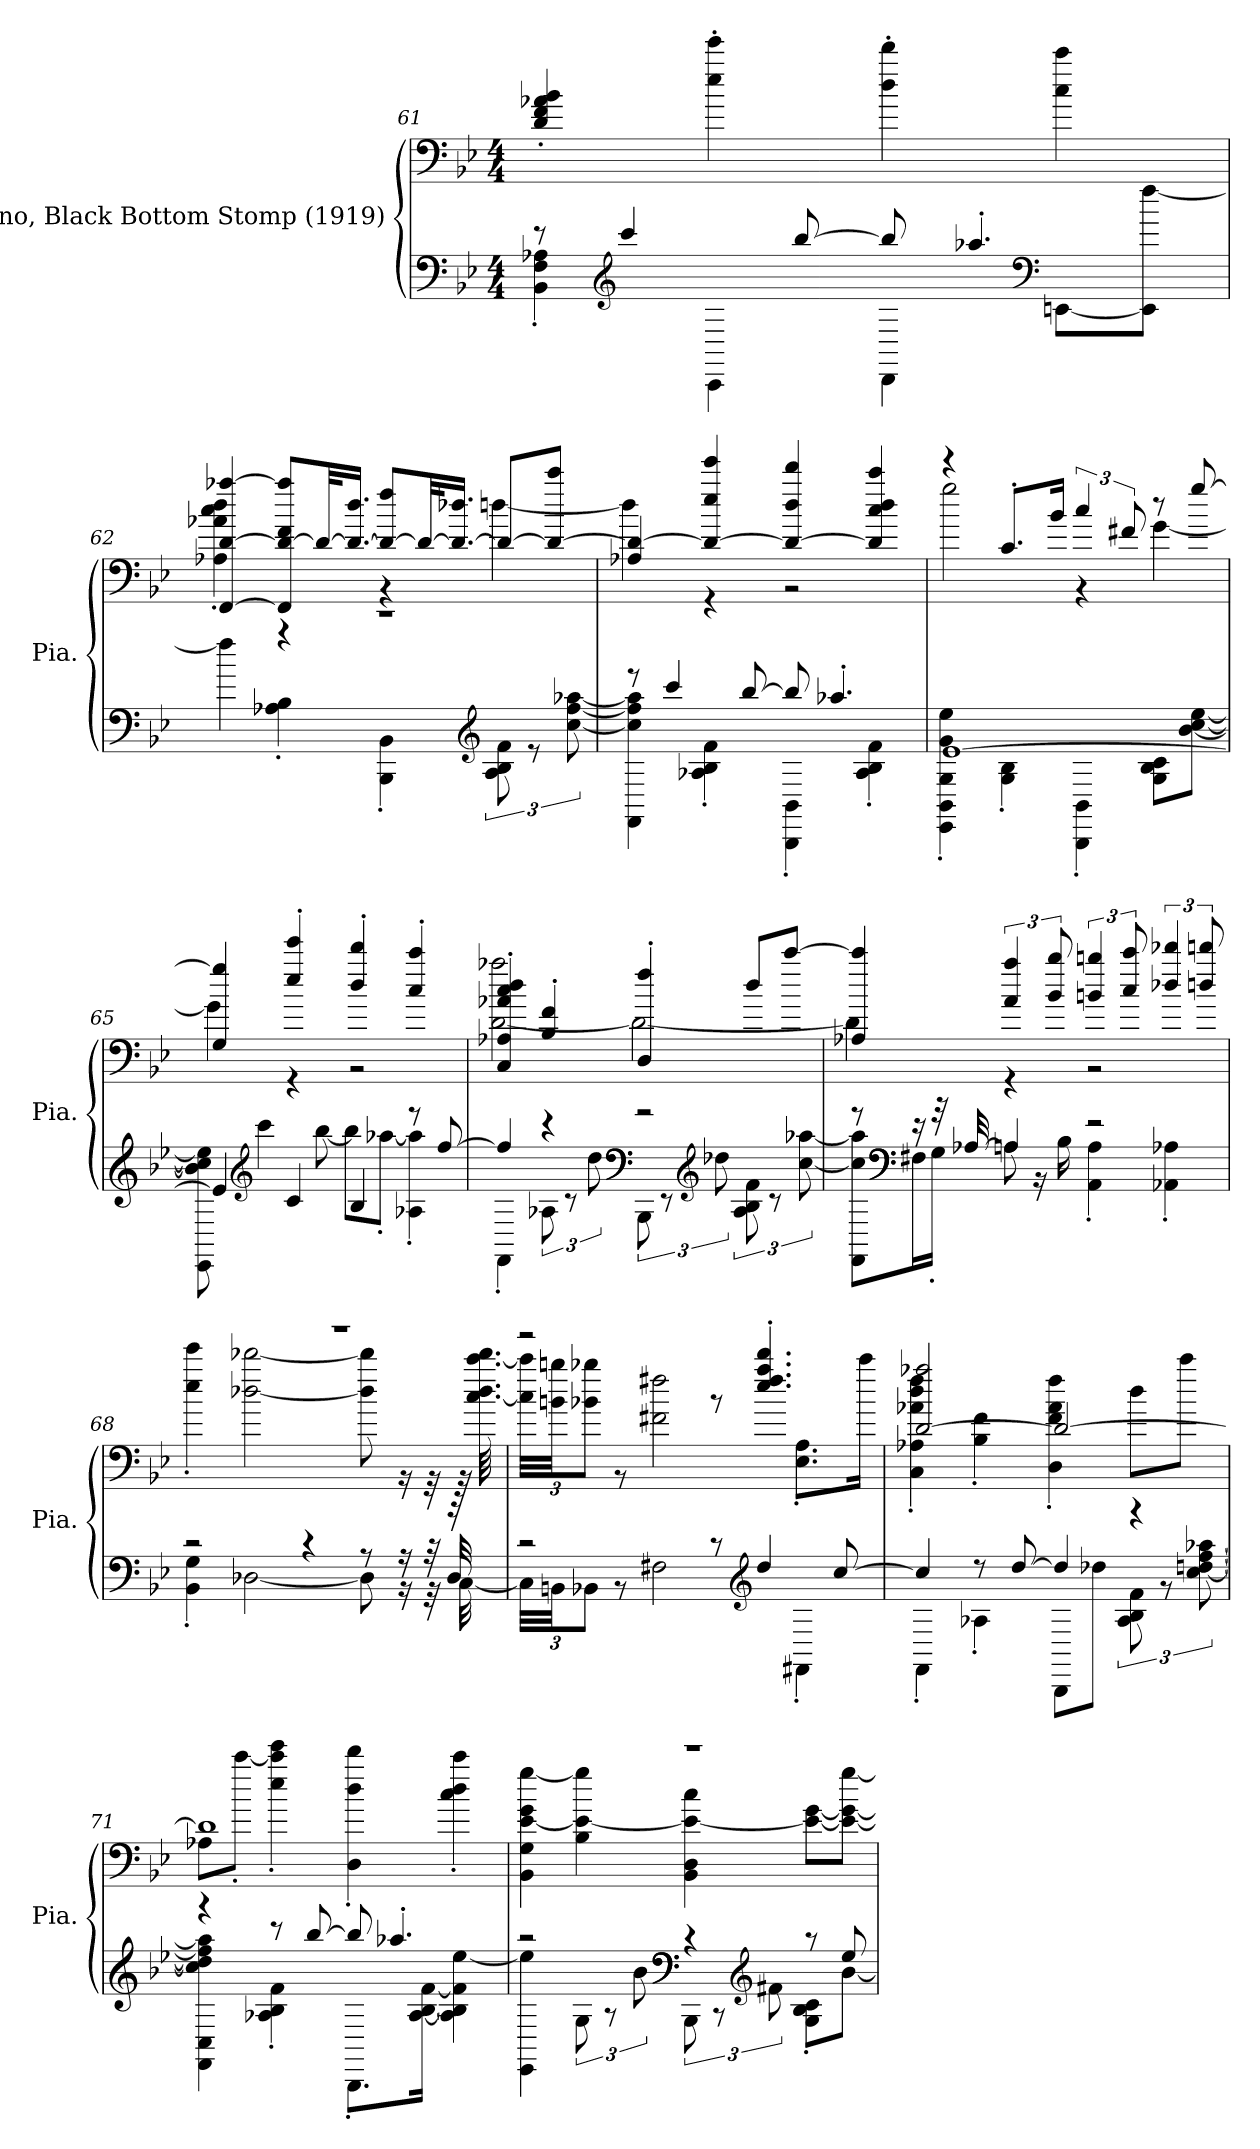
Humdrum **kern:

**kern	**kern
*part1	*part1
*staff2	*staff1
*I"Piano, Black Bottom Stomp (1919)	*
*I'Pia.	*
*clefF4	*clefF4
*k[b-e-]	*k[b-e-]
*M4/4	*M4/4
=61	=61
*^	*
8r	4BB-\' 4F\' 4A-X\'	4d/' 4f/' 4a-X/' 4b-/'
*clefG2	*	*
4ccc/	.	.
.	4CC\	4ee-\' 4eee-\'
[8bb-/	.	.
8bb-/]	4DD\	4dd\' 4ddd\'
4.aa-X'/	.	.
*clefF4	*	*
.	[8EEn\L	4cc\ 4ccc\
.	8EE\] [8ff\J	.
!!LO:LB:g=z
=62	=62	=62
*	*	*^
1r	4ff\]	[4FF/ [4d/ [4aa-X/	4A-X\' 4a-X\' 4cc\' 4dd\'
.	4A-X\' 4B-\'	8FF/] 8d/_ 8f/ 8aa-/]L	4r
.	.	32d/KL_	.
.	.	16.d/_ 16.dd/JJ	.
.	4BBB-\' 4BB-\'	8d/_ 8ff/L	4r
.	.	32d/KL_	.
.	.	16.d/_ 16.dd-X/JJ	.
*clefG2	*	*	*
.	12A-\ 12B-\ 12f\	8d/L_	[4ddn\
.	12r	.	.
.	.	8d/_ 8ccc/J	.
.	[12cc\ [12ff\ [12aa-X\	.	.
=63	=63	=63	=63
8r	4FF\ 4cc\] 4ff\] 4aa-\]	4A-X/ 4d/_	4dd\]
4ccc/	.	.	.
.	4A-X\' 4B-\' 4f\'	4d/_ 4ee-/ 4eee-/	4r
[8bb-/	.	.	.
8bb-/]	4BBB-\' 4BB-\'	4d/_ 4dd/ 4ddd/	2r
4.aa-X'/	.	.	.
.	4A-\' 4B-\' 4f\'	4d/] 4cc/ 4dd/ 4ccc/	.
=64	=64	=64	=64
[1e-	4EE-\' 4BB-\' 4G\' 4g\' 4ee-\'	4r	2gg\
.	4G\' 4B-\'	8.c'/L	.
.	.	16b-/Jk	.
.	4BBB-\' 4BB-\'	6cc/	4r
.	.	12f#X/	.
.	8G\ 8B-\ 8c\L	8r	[4g\
.	[8b-\ [8cc\ [8ee-\J	[8gg/	.
!!LO:LB:g=z	!!
=65	=65	=65	=65
4e-/]	8EE-\ 8b-\] 8cc\] 8ee-\]	4G/ 4gg/]	4g\]
*clefG2	*	*	*
.	4ccc\	.	.
4c/	.	4ee-/' 4eee-/'	4r
.	[8bb-\	.	.
4B-/	8bb-\L]	4dd/' 4ddd/'	2r
.	[8aa-X'\J	.	.
8r	4A-X\' 4aa-\]'	4cc/' 4ccc/'	.
[8ff/	.	.	.
=66	=66	=66	=66
4ff/]	4FF'\	4C/' 4A-X/' 4a-X/' 4cc/' 4dd/'	[2d\ 2aa-X\
4r	12A-X\	4B-/' 4f/'	.
.	12r	.	.
.	12dd\	.	.
*clefF4	*	*	*
2r	12BBB-\	4D/' 4ff/'	2d\_
.	12r	.	.
*clefG2	*	*	*
.	12dd-X\	.	.
.	12A-\ 12B-\ 12f\	8dd/L	.
.	12r	.	.
.	.	[8ccc/J	.
.	[12cc\ [12aa-X\	.	.
=67	=67	=67	=67
8r	8FF\ 8cc\] 8aa-\]L	4A-X/ 4ccc/]	4d\]
*clefF4	*	*	*
16r	16F#X\L	.	.
32r	16G'\JJ	.	.
[32A-X/	.	.	.
4A-/]	8An\	6a/ 6aa/	4r
.	16r	.	.
.	.	12b-/ 12bb-/	.
.	16B-\	.	.
2r	4AA\' 4A\'	6bn/ 6bbn/	2r
.	.	12cc/ 12ccc/	.
.	4AA-X\' 4A-X\'	6dd-X/ 6ddd-X/	.
.	.	12ddn/ 12dddn/	.
!!LO:PB:g=z	!!
=68	=68	=68	=68
2r	4BB-\' 4G\'	1r	4ee-\' 4eee-\'
.	[2D-X\	.	[2dd-X\ [2ddd-X\
4r	.	.	.
8r	8D-\]	.	8dd-\] 8ddd-\]
16r	16r	.	16r
32r	32r	.	32r
32D-/	[32C\	.	128r
.	.	.	[64.cc\ 64.dd-\ [64.ccc\ 64.ddd-\
=69	=69	=69	=69
*	*Xbrackettup	*	*Xbrackettup
2r	48C\LLL]	2r	48cc\] 48ccc\]LLL
.	48BBn\JJ	.	48bn\ 48bbn\JJ
.	12BB-X\J	.	12b-X\ 12bb-X\J
.	8r	.	8r
.	2F#X\	.	2f#X\ 2ff#X\
8r	.	8r	.
*clefG2	*	*	*
4dd/	.	4.ee-/' 4.ff#/' 4.aa/' 4.ddd/'	.
.	4FF#X'\	.	8.E-\' 8.A\'L
[8cc/	.	.	.
.	.	.	16ccc\Jk
!!LO:LB:g=z	!!
=70	=70	=70	=70
4cc/]	4FF'\	[2d/ 2aa-X/	4C\' 4A-X\' 4a-X\' 4dd\' 4ff\'
8r	4A-X'\	.	4B-\' 4f\'
[8dd/	.	.	.
4dd/]	8BBB-\L	2d/_	4D\' 4f\' 4a-\' 4ff\'
.	8dd-X\J	.	.
*	*brackettup	*	*
4r	12A-\ 12B-\ 12f\	.	8dd\L
.	12r	.	.
.	.	.	8ccc\J
.	[12cc\ [12ddn\ [12ff\ [12aa-X\	.	.
=71	=71	=71	=71
4r	4FF\ 4C\ 4cc\] 4dd\] 4ff\] 4aa-\]	1d]	8A-X\L
.	.	.	[8ccc'\J
8r	4A-X\' 4B-\' 4f\'	.	4ee-\' 4ccc\]' 4eee-\'
[8bb-/	.	.	.
8bb-/]	8.BBB-'\L	.	4D\' 4dd\' 4ddd\'
4.aa-X'/	.	.	.
.	[16A-\ [16B-\ [16f\Jk	.	.
.	4A-\] 4B-\] 4f\] [4ee-\	.	4cc\' 4dd\' 4ccc\'
=72	=72	=72	=72
2r	4EE-\ 4ee-\]	1r	4BB-\ 4G\ [4e-\ 4g\ [4gg\
.	12G\	.	4B-\ 4e-\_ 4gg\]
.	12r	.	.
.	12b-\	.	.
*clefF4	*	*	*
4r	12BBB-\	.	4BB-\ 4D\ 4e-\_ 4cc\
.	12r	.	.
*clefG2	*	*	*
.	12f#X\	.	.
8r	8G\' 8B-\' 8c\'L	.	8e-\_ [8g\L
8ee-/	[8b-\J	.	8e-\_ 8g\_ [8gg\J
*v	*v	*	*
*	*v	*v
=	=
*-	*-
